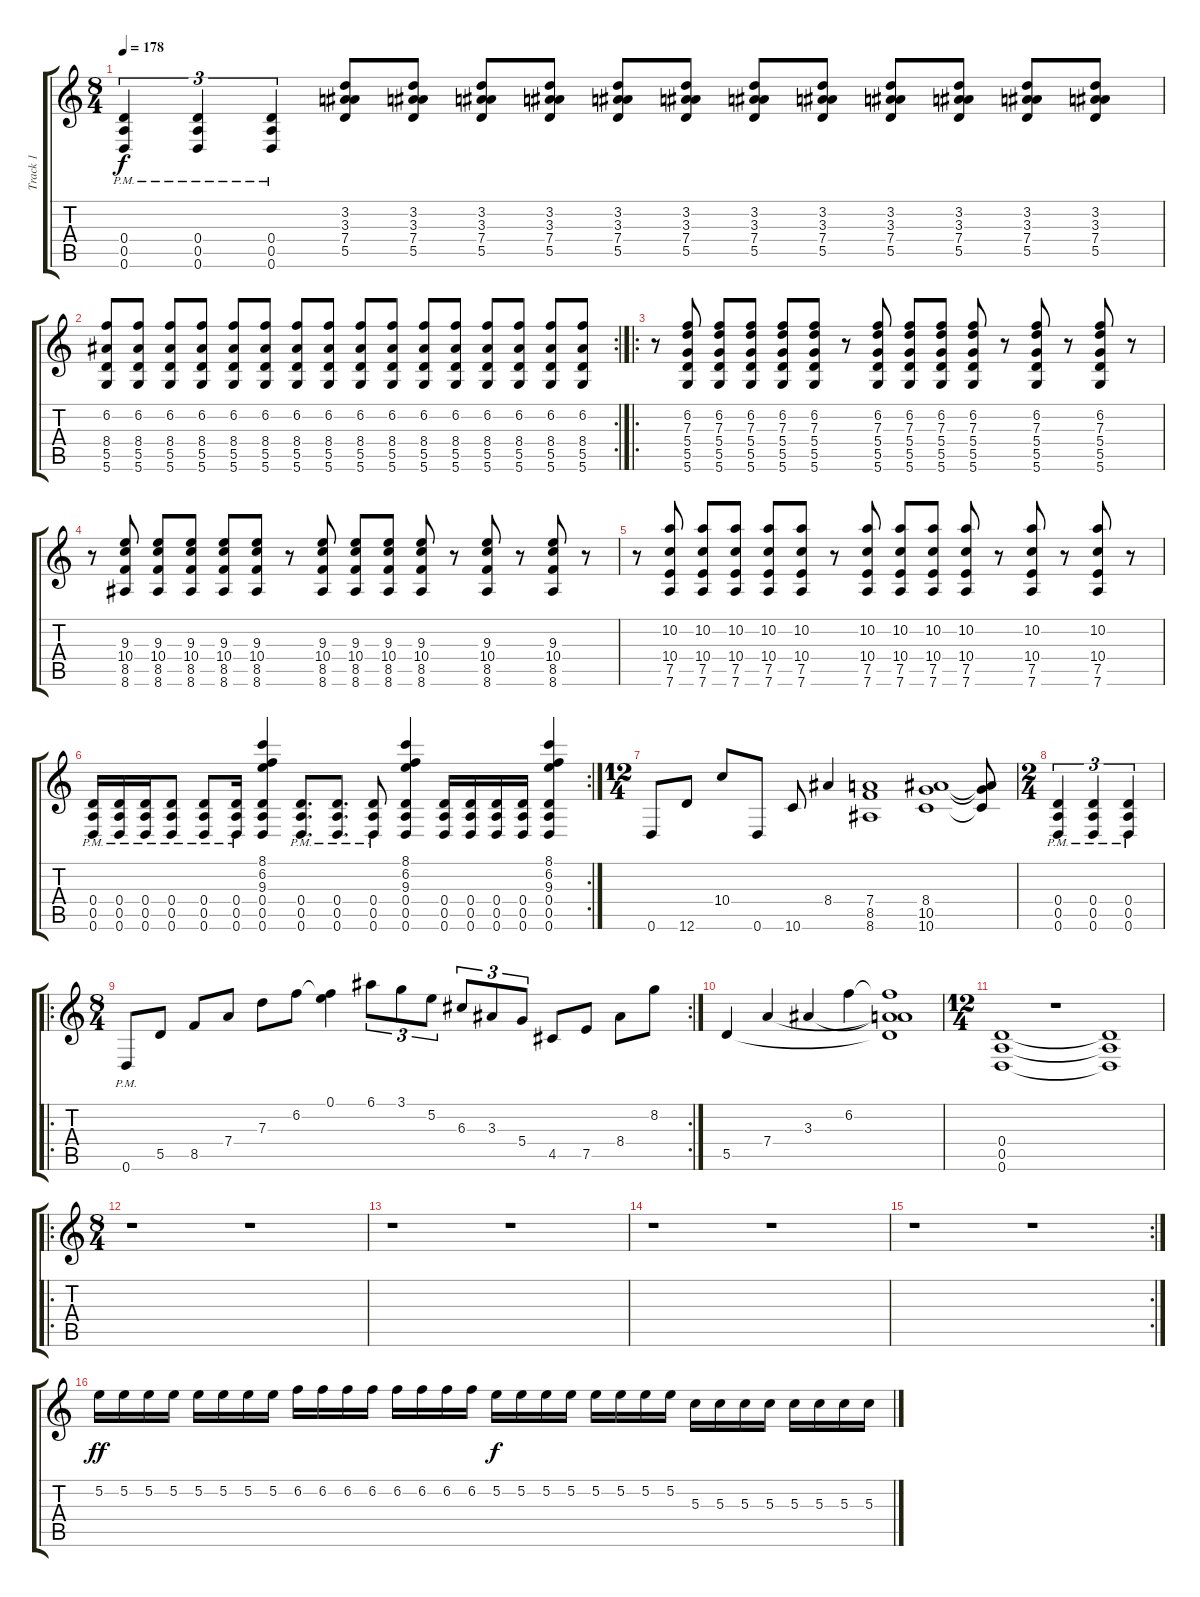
\track ("Track 1" "Track 1") {instrument distortionguitar}
\staff {score tabs}
\tuning (E4 B3 G3 D3 A2 D2) {hide}
\ts (8 4)
\tempo 178
\clef g2
\ks c
(0.4 0.5 0.6{pm}).4{tu (3 2) dy f} (0.4 0.5 0.6{pm}).4{tu (3 2)} (0.4 0.5 0.6{pm}).4{tu (3 2)} (3.2 3.3 7.4 5.5).8 (3.2 3.3 7.4 5.5).8 (3.2 3.3 7.4 5.5).8 (3.2 3.3 7.4 5.5).8 (3.2 3.3 7.4 5.5).8 (3.2 3.3 7.4 5.5).8 (3.2 3.3 7.4 5.5).8 (3.2 3.3 7.4 5.5).8 (3.2 3.3 7.4 5.5).8 (3.2 3.3 7.4 5.5).8 (3.2 3.3 7.4 5.5).8 (3.2 3.3 7.4 5.5).8 |
\rc 2
(6.2 8.4 5.5 5.6).8 (6.2 8.4 5.5 5.6).8 (6.2 8.4 5.5 5.6).8 (6.2 8.4 5.5 5.6).8 (6.2 8.4 5.5 5.6).8 (6.2 8.4 5.5 5.6).8 (6.2 8.4 5.5 5.6).8 (6.2 8.4 5.5 5.6).8 (6.2 8.4 5.5 5.6).8 (6.2 8.4 5.5 5.6).8 (6.2 8.4 5.5 5.6).8 (6.2 8.4 5.5 5.6).8 (6.2 8.4 5.5 5.6).8 (6.2 8.4 5.5 5.6).8 (6.2 8.4 5.5 5.6).8 (6.2 8.4 5.5 5.6).8 |
\ro
r.8 (6.2 7.3 5.4 5.5 5.6).8 (6.2 7.3 5.4 5.5 5.6).8 (6.2 7.3 5.4 5.5 5.6).8 (6.2 7.3 5.4 5.5 5.6).8 (6.2 7.3 5.4 5.5 5.6).8 r.8 (6.2 7.3 5.4 5.5 5.6).8 (6.2 7.3 5.4 5.5 5.6).8 (6.2 7.3 5.4 5.5 5.6).8 (6.2 7.3 5.4 5.5 5.6).8 r.8 (6.2 7.3 5.4 5.5 5.6).8 r.8 (6.2 7.3 5.4 5.5 5.6).8 r.8 |
r.8 (9.3 10.4 8.5 8.6).8 (9.3 10.4 8.5 8.6).8 (9.3 10.4 8.5 8.6).8 (9.3 10.4 8.5 8.6).8 (9.3 10.4 8.5 8.6).8 r.8 (9.3 10.4 8.5 8.6).8 (9.3 10.4 8.5 8.6).8 (9.3 10.4 8.5 8.6).8 (9.3 10.4 8.5 8.6).8 r.8 (9.3 10.4 8.5 8.6).8 r.8 (9.3 10.4 8.5 8.6).8 r.8 |
r.8 (10.2 10.4 7.5 7.6).8 (10.2 10.4 7.5 7.6).8 (10.2 10.4 7.5 7.6).8 (10.2 10.4 7.5 7.6).8 (10.2 10.4 7.5 7.6).8 r.8 (10.2 10.4 7.5 7.6).8 (10.2 10.4 7.5 7.6).8 (10.2 10.4 7.5 7.6).8 (10.2 10.4 7.5 7.6).8 r.8 (10.2 10.4 7.5 7.6).8 r.8 (10.2 10.4 7.5 7.6).8 r.8 |
\rc 2
(0.4{pm} 0.5 0.6).16 (0.4{pm} 0.5 0.6).16 (0.4{pm} 0.5 0.6).16 (0.4{pm} 0.5 0.6).8 (0.4{pm} 0.5 0.6).8 (0.4{pm} 0.5 0.6).16 (8.1 6.2 9.3 0.4 0.5 0.6).4 (0.4 0.5 0.6{pm}).8{d} (0.4 0.5 0.6{pm}).8{d} (0.4 0.5 0.6{pm}).8 (8.1 6.2 9.3 0.4 0.5 0.6).4 (0.4 0.5 0.6).16 (0.4 0.5 0.6).16 (0.4 0.5 0.6).16 (0.4 0.5 0.6).16 (8.1 6.2 9.3 0.4 0.5 0.6).4 |
\ts (12 4)
0.6.8 12.6.8 10.4.8 0.6.8 10.6.8 8.4.4 (7.4 8.5 8.6).1 (8.4 10.5 10.6).1 (8.4{t} 10.5{t} 10.6{t}).8 |
\ts (2 4)
(0.4{pm} 0.5 0.6).4{tu (3 2)} (0.4{pm} 0.5 0.6).4{tu (3 2)} (0.4{pm} 0.5 0.6).4{tu (3 2)} |
\ro
\rc 2
\ts (8 4)
0.6{pm}.8 5.5.8 8.5.8 7.4.8 7.3.8 6.2.8 (0.1 6.2{t}).4 6.1.8{tu (3 2)} 3.1.8{tu (3 2)} 5.2.8{tu (3 2)} 6.3.8{tu (3 2)} 3.3.8{tu (3 2)} 5.4.8{tu (3 2)} 4.5.8 7.5.8 8.4.8 8.2.8 |
5.5.4 7.4.4 3.3.4 6.2.4 (6.2{t} 3.3{t} 7.4{t} 5.5{t}).1 |
\ts (12 4)
(0.4 0.5 0.6).1 r.1 (0.4{t} 0.5{t} 0.6{t}).1 |
\ro
\ts (8 4)
r.1 r.1 |
r.1 r.1 |
r.1 r.1 |
\rc 2
r.1 r.1 |
5.2.16{dy ff} 5.2.16 5.2.16 5.2.16 5.2.16 5.2.16 5.2.16 5.2.16 6.2.16 6.2.16 6.2.16 6.2.16 6.2.16 6.2.16 6.2.16 6.2.16 5.2.16{dy f} 5.2.16 5.2.16 5.2.16 5.2.16 5.2.16 5.2.16 5.2.16 5.3.16 5.3.16 5.3.16 5.3.16 5.3.16 5.3.16 5.3.16 5.3.16
